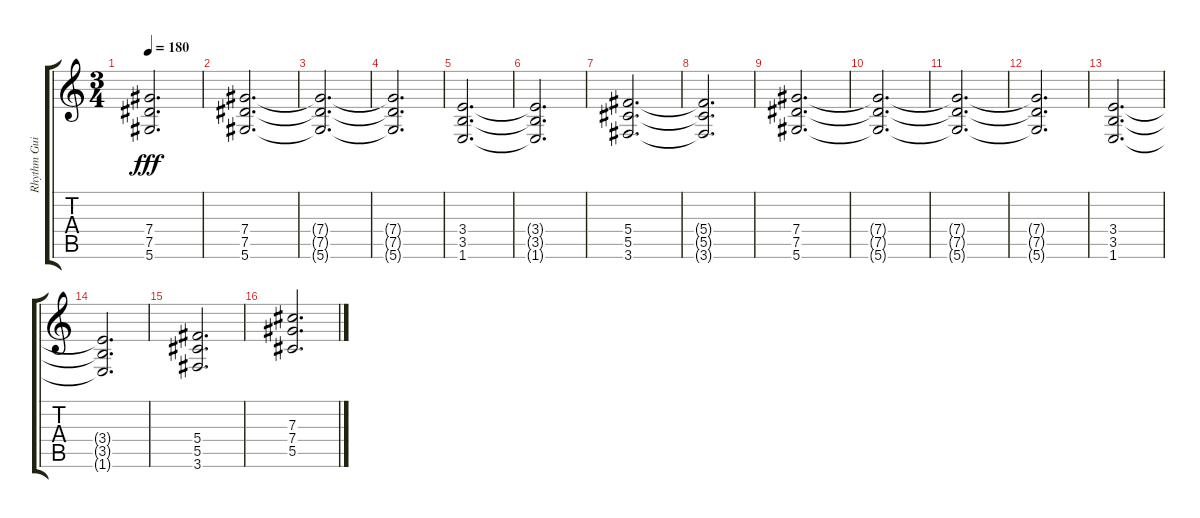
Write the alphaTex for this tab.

\track ("Rhythm Guitar" "Rhythm Gui") {instrument distortionguitar}
\staff {score tabs}
\tuning (Eb4 Bb3 Gb3 Db3 Ab2 Eb2) {hide}
\ts (3 4)
\tempo 180
\clef g2
\ks c
(7.4 7.5 5.6).2{d dy fff} |
(7.4 7.5 5.6).2{d} |
(7.4{t} 7.5{t} 5.6{t}).2{d} |
(7.4{t} 7.5{t} 5.6{t}).2{d} |
(3.4 3.5 1.6).2{d} |
(3.4{t} 3.5{t} 1.6{t}).2{d} |
(5.4 5.5 3.6).2{d} |
(5.4{t} 5.5{t} 3.6{t}).2{d} |
(7.4 7.5 5.6).2{d} |
(7.4{t} 7.5{t} 5.6{t}).2{d} |
(7.4{t} 7.5{t} 5.6{t}).2{d} |
(7.4{t} 7.5{t} 5.6{t}).2{d} |
(3.4 3.5 1.6).2{d} |
(3.4{t} 3.5{t} 1.6{t}).2{d} |
(5.4 5.5 3.6).2{d} |
(7.3 7.4 5.5).2{d}
